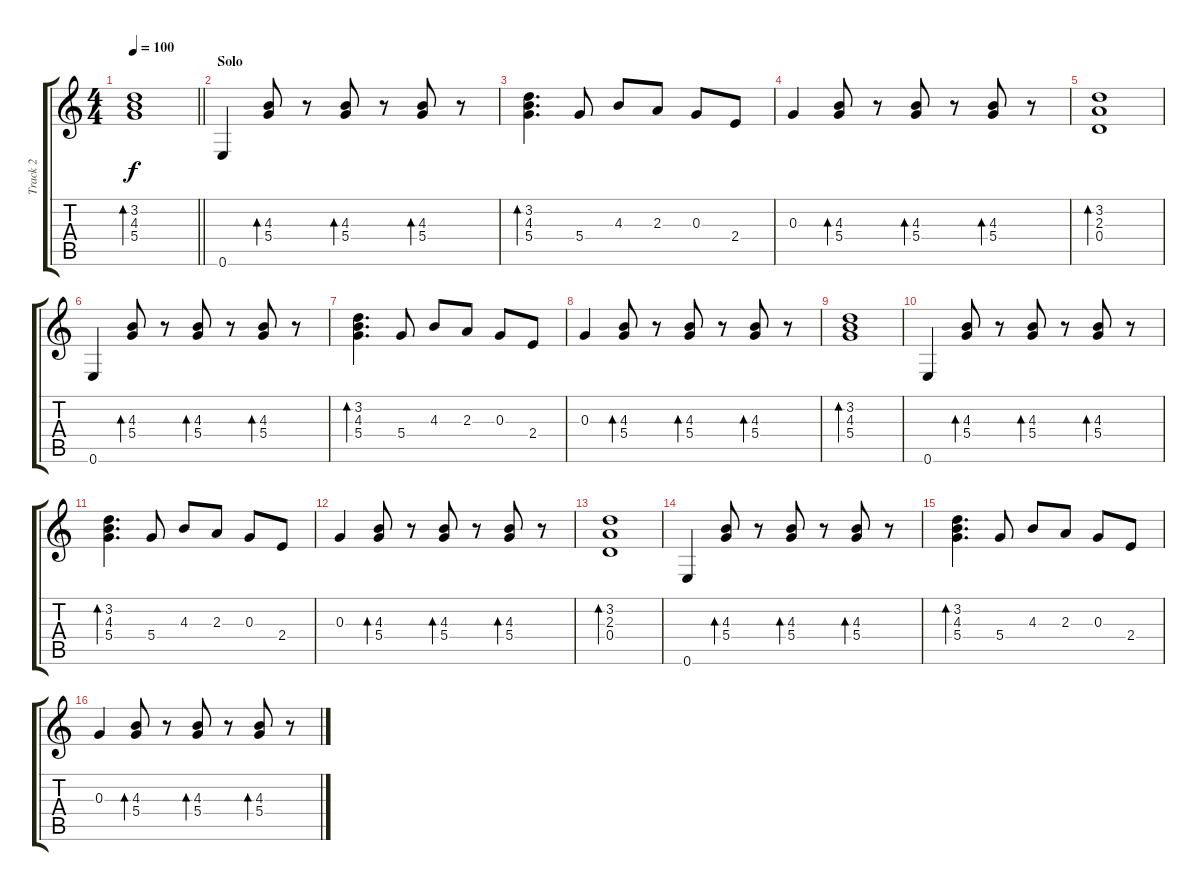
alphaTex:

\track ("Track 2" "Track 2") {instrument acousticguitarsteel}
\staff {score tabs}
\tuning (E4 B3 G3 D3 A2 E2) {hide}
\ts (4 4)
\tempo 100
\clef g2
\barLineRight lightlight
\ks c
(3.2 4.3 5.4).1{bd 60 dy f} |
\section ("" "Solo")
0.6.4 (4.3 5.4).8{bd 60} r.8 (4.3 5.4).8{bd 60} r.8 (4.3 5.4).8{bd 60} r.8 |
(3.2 4.3 5.4).4{d bd 60} 5.4.8 4.3.8 2.3.8 0.3.8 2.4.8 |
0.3.4 (4.3 5.4).8{bd 60} r.8 (4.3 5.4).8{bd 60} r.8 (4.3 5.4).8{bd 60} r.8 |
(3.2 2.3 0.4).1{bd 60} |
0.6.4 (4.3 5.4).8{bd 60} r.8 (4.3 5.4).8{bd 60} r.8 (4.3 5.4).8{bd 60} r.8 |
(3.2 4.3 5.4).4{d bd 60} 5.4.8 4.3.8 2.3.8 0.3.8 2.4.8 |
0.3.4 (4.3 5.4).8{bd 60} r.8 (4.3 5.4).8{bd 60} r.8 (4.3 5.4).8{bd 60} r.8 |
(3.2 4.3 5.4).1{bd 60} |
0.6.4 (4.3 5.4).8{bd 60} r.8 (4.3 5.4).8{bd 60} r.8 (4.3 5.4).8{bd 60} r.8 |
(3.2 4.3 5.4).4{d bd 60} 5.4.8 4.3.8 2.3.8 0.3.8 2.4.8 |
0.3.4 (4.3 5.4).8{bd 60} r.8 (4.3 5.4).8{bd 60} r.8 (4.3 5.4).8{bd 60} r.8 |
(3.2 2.3 0.4).1{bd 60} |
0.6.4 (4.3 5.4).8{bd 60} r.8 (4.3 5.4).8{bd 60} r.8 (4.3 5.4).8{bd 60} r.8 |
(3.2 4.3 5.4).4{d bd 60} 5.4.8 4.3.8 2.3.8 0.3.8 2.4.8 |
0.3.4 (4.3 5.4).8{bd 60} r.8 (4.3 5.4).8{bd 60} r.8 (4.3 5.4).8{bd 60} r.8
